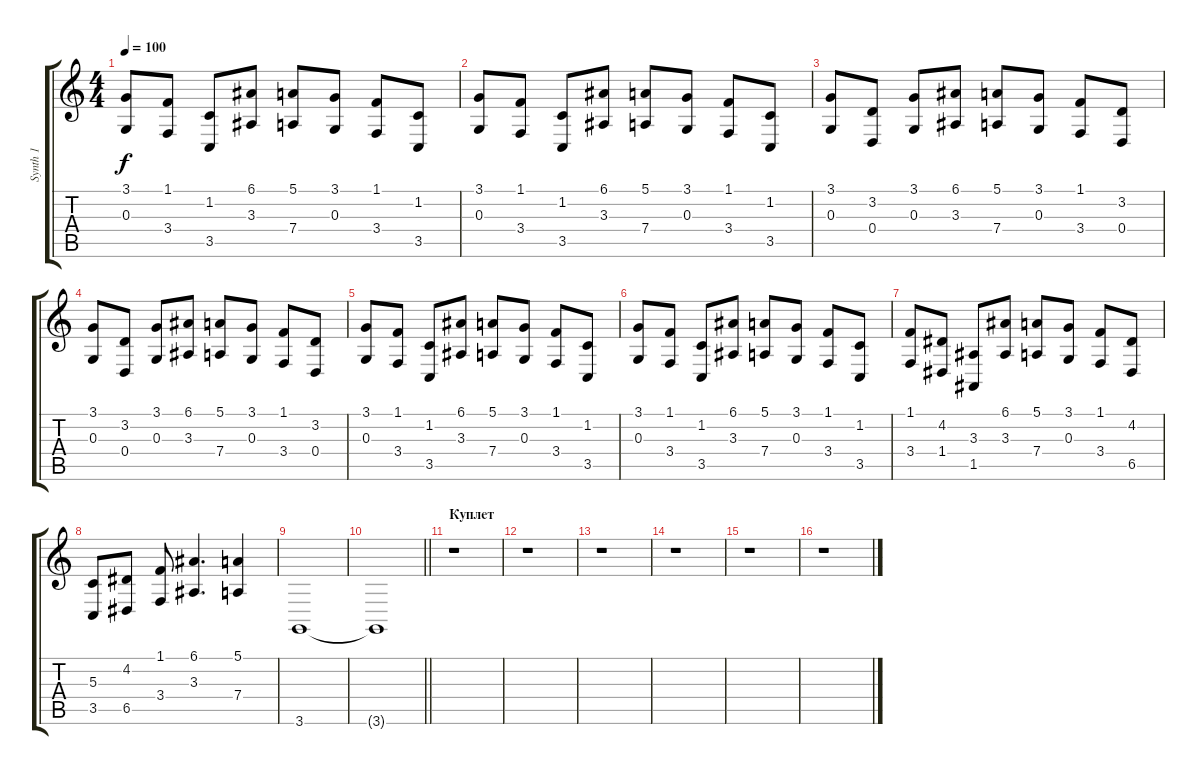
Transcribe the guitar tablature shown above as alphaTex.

\track ("Synth 1" "Synth 1") {instrument synthstrings1}
\staff {score tabs}
\tuning (E4 B3 G3 D3 A2 E2) {hide}
\ts (4 4)
\tempo 100
\clef g2
\ks c
(3.1 0.3).8{dy f} (1.1 3.4).8 (1.2 3.5).8 (6.1 3.3).8 (5.1 7.4).8 (3.1 0.3).8 (1.1 3.4).8 (1.2 3.5).8 |
(3.1 0.3).8 (1.1 3.4).8 (1.2 3.5).8 (6.1 3.3).8 (5.1 7.4).8 (3.1 0.3).8 (1.1 3.4).8 (1.2 3.5).8 |
(3.1 0.3).8 (3.2 0.4).8 (3.1 0.3).8 (6.1 3.3).8 (5.1 7.4).8 (3.1 0.3).8 (1.1 3.4).8 (3.2 0.4).8 |
(3.1 0.3).8 (3.2 0.4).8 (3.1 0.3).8 (6.1 3.3).8 (5.1 7.4).8 (3.1 0.3).8 (1.1 3.4).8 (3.2 0.4).8 |
(3.1 0.3).8 (1.1 3.4).8 (1.2 3.5).8 (6.1 3.3).8 (5.1 7.4).8 (3.1 0.3).8 (1.1 3.4).8 (1.2 3.5).8 |
(3.1 0.3).8 (1.1 3.4).8 (1.2 3.5).8 (6.1 3.3).8 (5.1 7.4).8 (3.1 0.3).8 (1.1 3.4).8 (1.2 3.5).8 |
(1.1 3.4).8 (4.2 1.4).8 (3.3 1.5).8 (6.1 3.3).8 (5.1 7.4).8 (3.1 0.3).8 (1.1 3.4).8 (4.2 6.5).8 |
(5.3 3.5).8 (4.2 6.5).8 (1.1 3.4).8 (6.1 3.3).4{d} (5.1 7.4).4 |
3.6.1 |
\barLineRight lightlight
3.6{t}.1 |
\section ("" "Куплет")
r.1 |
r.1 |
r.1 |
r.1 |
r.1 |
r.1
